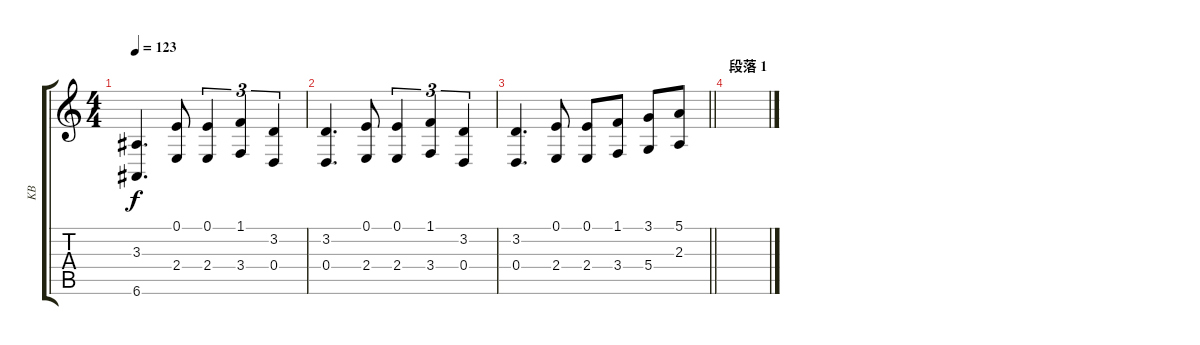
\track ("KB" "KB") {instrument brightacousticpiano}
\staff {score tabs}
\tuning (E4 B3 G3 D3 A2 E2) {hide}
\ts (4 4)
\tempo 123
\clef g2
\ks c
(3.3 6.6).4{d dy f} (0.1 2.4).8 (0.1 2.4).4{tu (3 2)} (1.1 3.4).4{tu (3 2)} (3.2 0.4).4{tu (3 2)} |
(3.2 0.4).4{d} (0.1 2.4).8 (0.1 2.4).4{tu (3 2)} (1.1 3.4).4{tu (3 2)} (3.2 0.4).4{tu (3 2)} |
\barLineRight lightlight
(3.2 0.4).4{d} (0.1 2.4).8 (0.1 2.4).8 (1.1 3.4).8 (3.1 5.4).8 (5.1 2.3).8 |
\section ("" "段落 1")
